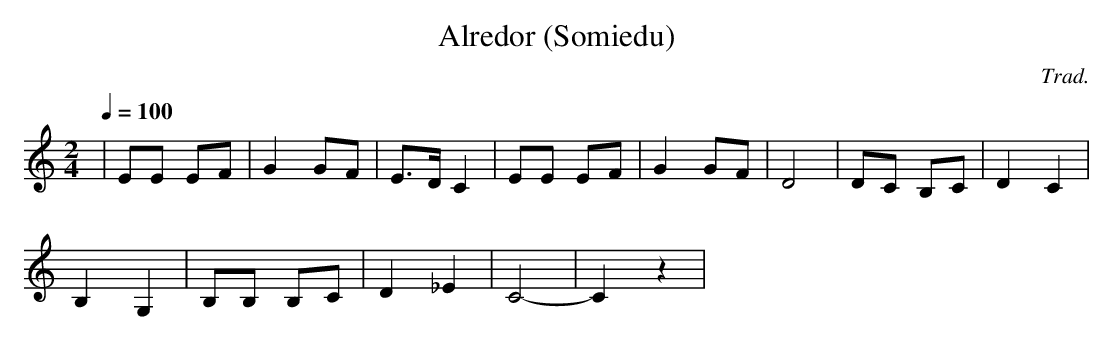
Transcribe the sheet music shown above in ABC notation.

X:1
T:Alredor (Somiedu)
C:Trad.
M:2/4
L:1/8
Q:1/4=100
K:C
|EE EF|G2 GF|E3/2D/ C2|EE EF|G2 GF|D4|DC B,C|D2 C2|
B,2 G,2|B,B, B,C|D2_E2|C4-|C2 z2|
